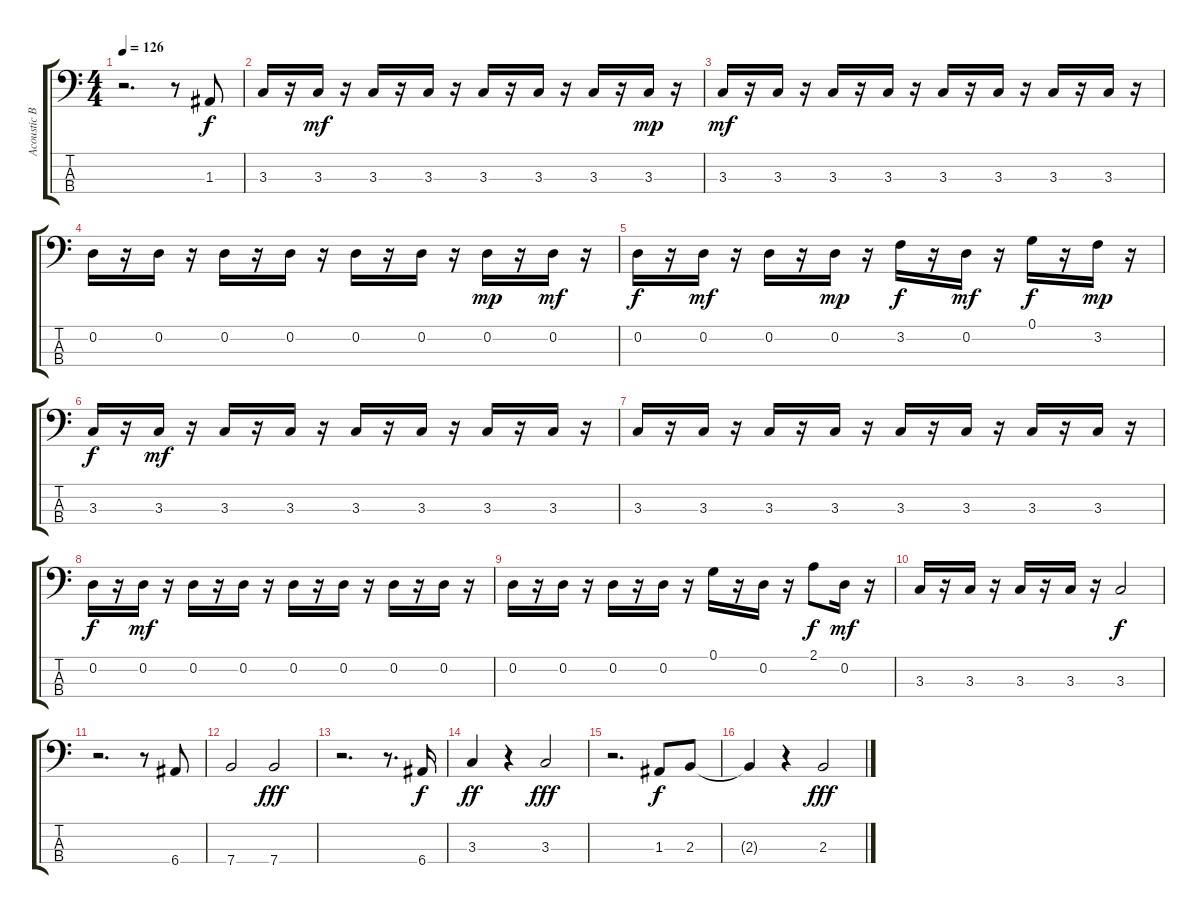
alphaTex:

\track ("Acoustic Bass" "Acoustic B") {instrument acousticbass}
\staff {score tabs}
\tuning (G2 D2 A1 E1) {hide}
\ts (4 4)
\tempo 126
\clef f4
\ks c
r.2{d dy f} r.8 1.3.8 |
3.3.16 r.16 3.3.16{dy mf} r.16 3.3.16 r.16 3.3.16 r.16 3.3.16 r.16 3.3.16 r.16 3.3.16 r.16 3.3.16{dy mp} r.16 |
3.3.16{dy mf} r.16 3.3.16 r.16 3.3.16 r.16 3.3.16 r.16 3.3.16 r.16 3.3.16 r.16 3.3.16 r.16 3.3.16 r.16 |
0.2.16 r.16 0.2.16 r.16 0.2.16 r.16 0.2.16 r.16 0.2.16 r.16 0.2.16 r.16 0.2.16{dy mp} r.16 0.2.16{dy mf} r.16 |
0.2.16{dy f} r.16 0.2.16{dy mf} r.16 0.2.16 r.16 0.2.16{dy mp} r.16 3.2.16{dy f} r.16 0.2.16{dy mf} r.16 0.1.16{dy f} r.16 3.2.16{dy mp} r.16 |
3.3.16{dy f} r.16 3.3.16{dy mf} r.16 3.3.16 r.16 3.3.16 r.16 3.3.16 r.16 3.3.16 r.16 3.3.16 r.16 3.3.16 r.16 |
3.3.16 r.16 3.3.16 r.16 3.3.16 r.16 3.3.16 r.16 3.3.16 r.16 3.3.16 r.16 3.3.16 r.16 3.3.16 r.16 |
0.2.16{dy f} r.16 0.2.16{dy mf} r.16 0.2.16 r.16 0.2.16 r.16 0.2.16 r.16 0.2.16 r.16 0.2.16 r.16 0.2.16 r.16 |
0.2.16 r.16 0.2.16 r.16 0.2.16 r.16 0.2.16 r.16 0.1.16 r.16 0.2.16 r.16 2.1.8{dy f} 0.2.16{dy mf} r.16 |
3.3.16 r.16 3.3.16 r.16 3.3.16 r.16 3.3.16 r.16 3.3.2{dy f} |
r.2{d} r.8 6.4.8 |
7.4.2 7.4.2{dy fff} |
r.2{d} r.8{d} 6.4.16{dy f} |
3.3.4{dy ff} r.4 3.3.2{dy fff} |
r.2{d} 1.3.8{dy f} 2.3.8 |
2.3{t}.4 r.4 2.3.2{dy fff}
